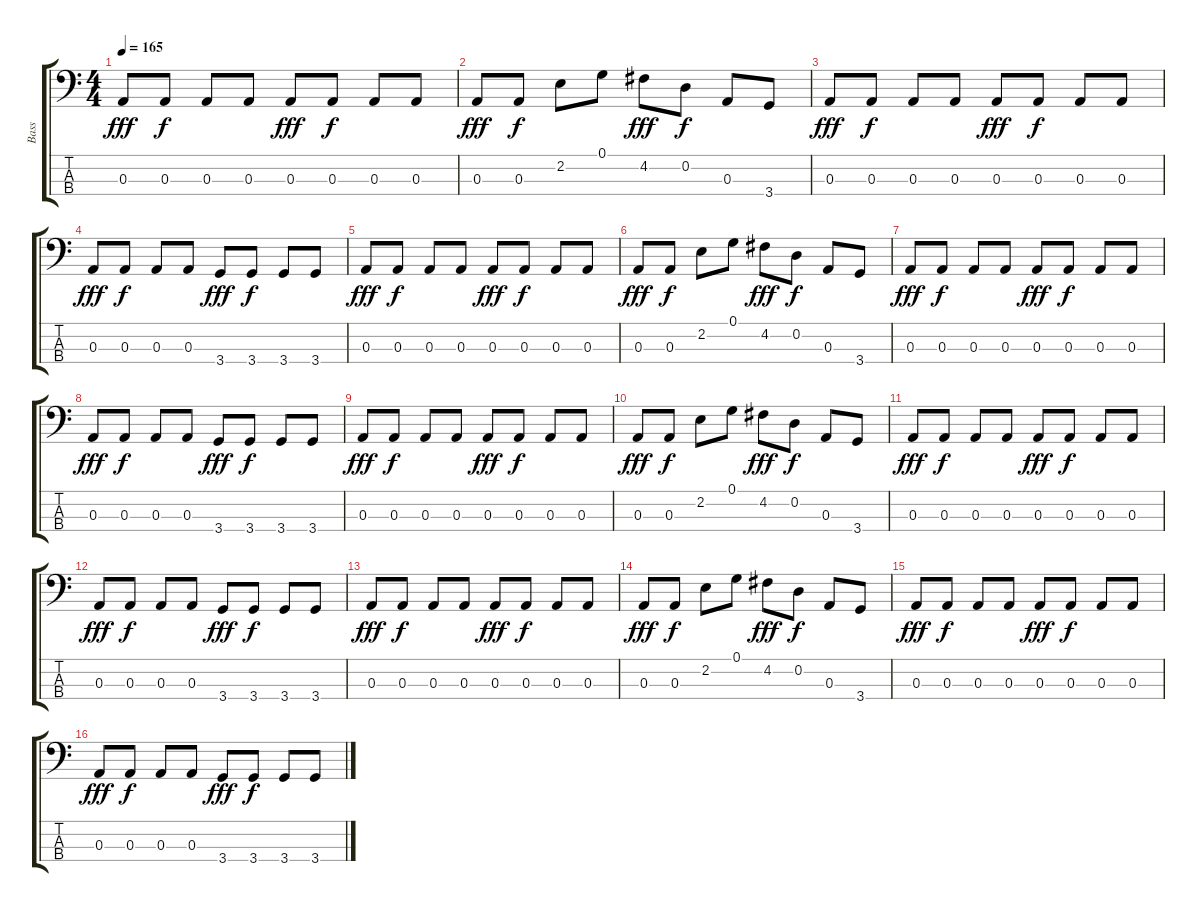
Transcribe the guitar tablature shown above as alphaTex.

\track ("Bass" "Bass") {instrument electricbasspick}
\staff {score tabs}
\tuning (G2 D2 A1 E1) {hide}
\ts (4 4)
\tempo 165
\clef f4
\ks c
0.3.8{dy fff} 0.3.8{dy f} 0.3.8 0.3.8 0.3.8{dy fff} 0.3.8{dy f} 0.3.8 0.3.8 |
0.3.8{dy fff} 0.3.8{dy f} 2.2.8 0.1.8 4.2.8{dy fff} 0.2.8{dy f} 0.3.8 3.4.8 |
0.3.8{dy fff} 0.3.8{dy f} 0.3.8 0.3.8 0.3.8{dy fff} 0.3.8{dy f} 0.3.8 0.3.8 |
0.3.8{dy fff} 0.3.8{dy f} 0.3.8 0.3.8 3.4.8{dy fff} 3.4.8{dy f} 3.4.8 3.4.8 |
0.3.8{dy fff} 0.3.8{dy f} 0.3.8 0.3.8 0.3.8{dy fff} 0.3.8{dy f} 0.3.8 0.3.8 |
0.3.8{dy fff} 0.3.8{dy f} 2.2.8 0.1.8 4.2.8{dy fff} 0.2.8{dy f} 0.3.8 3.4.8 |
0.3.8{dy fff} 0.3.8{dy f} 0.3.8 0.3.8 0.3.8{dy fff} 0.3.8{dy f} 0.3.8 0.3.8 |
0.3.8{dy fff} 0.3.8{dy f} 0.3.8 0.3.8 3.4.8{dy fff} 3.4.8{dy f} 3.4.8 3.4.8 |
0.3.8{dy fff} 0.3.8{dy f} 0.3.8 0.3.8 0.3.8{dy fff} 0.3.8{dy f} 0.3.8 0.3.8 |
0.3.8{dy fff} 0.3.8{dy f} 2.2.8 0.1.8 4.2.8{dy fff} 0.2.8{dy f} 0.3.8 3.4.8 |
0.3.8{dy fff} 0.3.8{dy f} 0.3.8 0.3.8 0.3.8{dy fff} 0.3.8{dy f} 0.3.8 0.3.8 |
0.3.8{dy fff} 0.3.8{dy f} 0.3.8 0.3.8 3.4.8{dy fff} 3.4.8{dy f} 3.4.8 3.4.8 |
0.3.8{dy fff} 0.3.8{dy f} 0.3.8 0.3.8 0.3.8{dy fff} 0.3.8{dy f} 0.3.8 0.3.8 |
0.3.8{dy fff} 0.3.8{dy f} 2.2.8 0.1.8 4.2.8{dy fff} 0.2.8{dy f} 0.3.8 3.4.8 |
0.3.8{dy fff} 0.3.8{dy f} 0.3.8 0.3.8 0.3.8{dy fff} 0.3.8{dy f} 0.3.8 0.3.8 |
0.3.8{dy fff} 0.3.8{dy f} 0.3.8 0.3.8 3.4.8{dy fff} 3.4.8{dy f} 3.4.8 3.4.8
